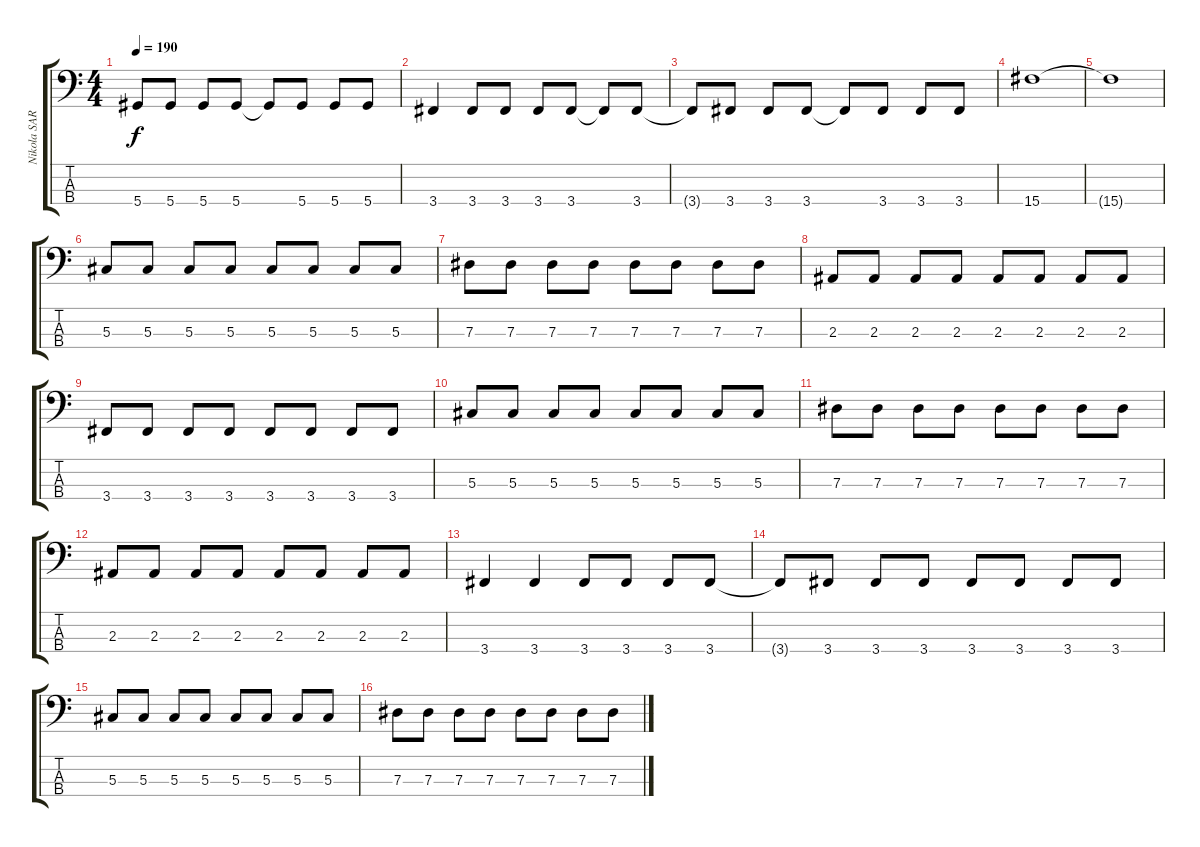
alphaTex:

\track ("Nikola SARCEVIC" "Nikola SAR") {instrument electricbasspick}
\staff {score tabs}
\tuning (Gb2 Db2 Ab1 Eb1) {hide}
\ts (4 4)
\tempo 190
\clef f4
\ks c
5.4{t}.8{dy f} 5.4.8 5.4.8 5.4.8 5.4{t}.8 5.4.8 5.4.8 5.4.8 |
3.4.4 3.4.8 3.4.8 3.4.8 3.4.8 3.4{t}.8 3.4.8 |
3.4{t}.8 3.4.8 3.4.8 3.4.8 3.4{t}.8 3.4.8 3.4.8 3.4.8 |
15.4.1 |
15.4{t}.1 |
5.3.8 5.3.8 5.3.8 5.3.8 5.3.8 5.3.8 5.3.8 5.3.8 |
7.3.8 7.3.8 7.3.8 7.3.8 7.3.8 7.3.8 7.3.8 7.3.8 |
2.3.8 2.3.8 2.3.8 2.3.8 2.3.8 2.3.8 2.3.8 2.3.8 |
3.4.8 3.4.8 3.4.8 3.4.8 3.4.8 3.4.8 3.4.8 3.4.8 |
5.3.8 5.3.8 5.3.8 5.3.8 5.3.8 5.3.8 5.3.8 5.3.8 |
7.3.8 7.3.8 7.3.8 7.3.8 7.3.8 7.3.8 7.3.8 7.3.8 |
2.3.8 2.3.8 2.3.8 2.3.8 2.3.8 2.3.8 2.3.8 2.3.8 |
3.4.4 3.4.4 3.4.8 3.4.8 3.4.8 3.4.8 |
3.4{t}.8 3.4.8 3.4.8 3.4.8 3.4.8 3.4.8 3.4.8 3.4.8 |
5.3.8 5.3.8 5.3.8 5.3.8 5.3.8 5.3.8 5.3.8 5.3.8 |
7.3.8 7.3.8 7.3.8 7.3.8 7.3.8 7.3.8 7.3.8 7.3.8
